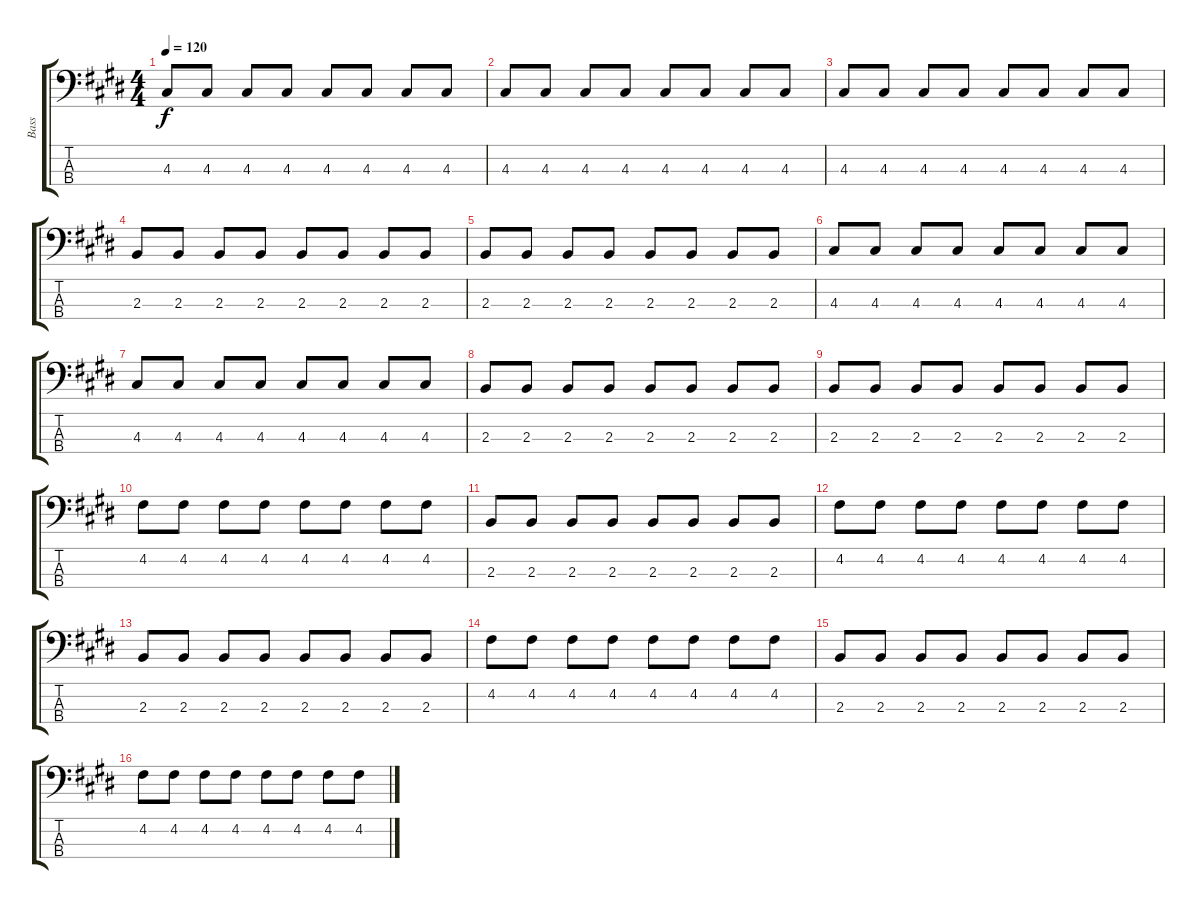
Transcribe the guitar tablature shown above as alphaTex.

\track ("Bass" "Bass") {instrument electricbassfinger}
\staff {score tabs}
\tuning (G2 D2 A1 E1) {hide}
\ts (4 4)
\tempo 120
\clef f4
\ks e
4.3.8{dy f} 4.3.8 4.3.8 4.3.8 4.3.8 4.3.8 4.3.8 4.3.8 |
4.3.8 4.3.8 4.3.8 4.3.8 4.3.8 4.3.8 4.3.8 4.3.8 |
4.3.8 4.3.8 4.3.8 4.3.8 4.3.8 4.3.8 4.3.8 4.3.8 |
2.3.8 2.3.8 2.3.8 2.3.8 2.3.8 2.3.8 2.3.8 2.3.8 |
2.3.8 2.3.8 2.3.8 2.3.8 2.3.8 2.3.8 2.3.8 2.3.8 |
4.3.8 4.3.8 4.3.8 4.3.8 4.3.8 4.3.8 4.3.8 4.3.8 |
4.3.8 4.3.8 4.3.8 4.3.8 4.3.8 4.3.8 4.3.8 4.3.8 |
2.3.8 2.3.8 2.3.8 2.3.8 2.3.8 2.3.8 2.3.8 2.3.8 |
2.3.8 2.3.8 2.3.8 2.3.8 2.3.8 2.3.8 2.3.8 2.3.8 |
4.2.8 4.2.8 4.2.8 4.2.8 4.2.8 4.2.8 4.2.8 4.2.8 |
2.3.8 2.3.8 2.3.8 2.3.8 2.3.8 2.3.8 2.3.8 2.3.8 |
4.2.8 4.2.8 4.2.8 4.2.8 4.2.8 4.2.8 4.2.8 4.2.8 |
2.3.8 2.3.8 2.3.8 2.3.8 2.3.8 2.3.8 2.3.8 2.3.8 |
4.2.8 4.2.8 4.2.8 4.2.8 4.2.8 4.2.8 4.2.8 4.2.8 |
2.3.8 2.3.8 2.3.8 2.3.8 2.3.8 2.3.8 2.3.8 2.3.8 |
4.2.8 4.2.8 4.2.8 4.2.8 4.2.8 4.2.8 4.2.8 4.2.8
